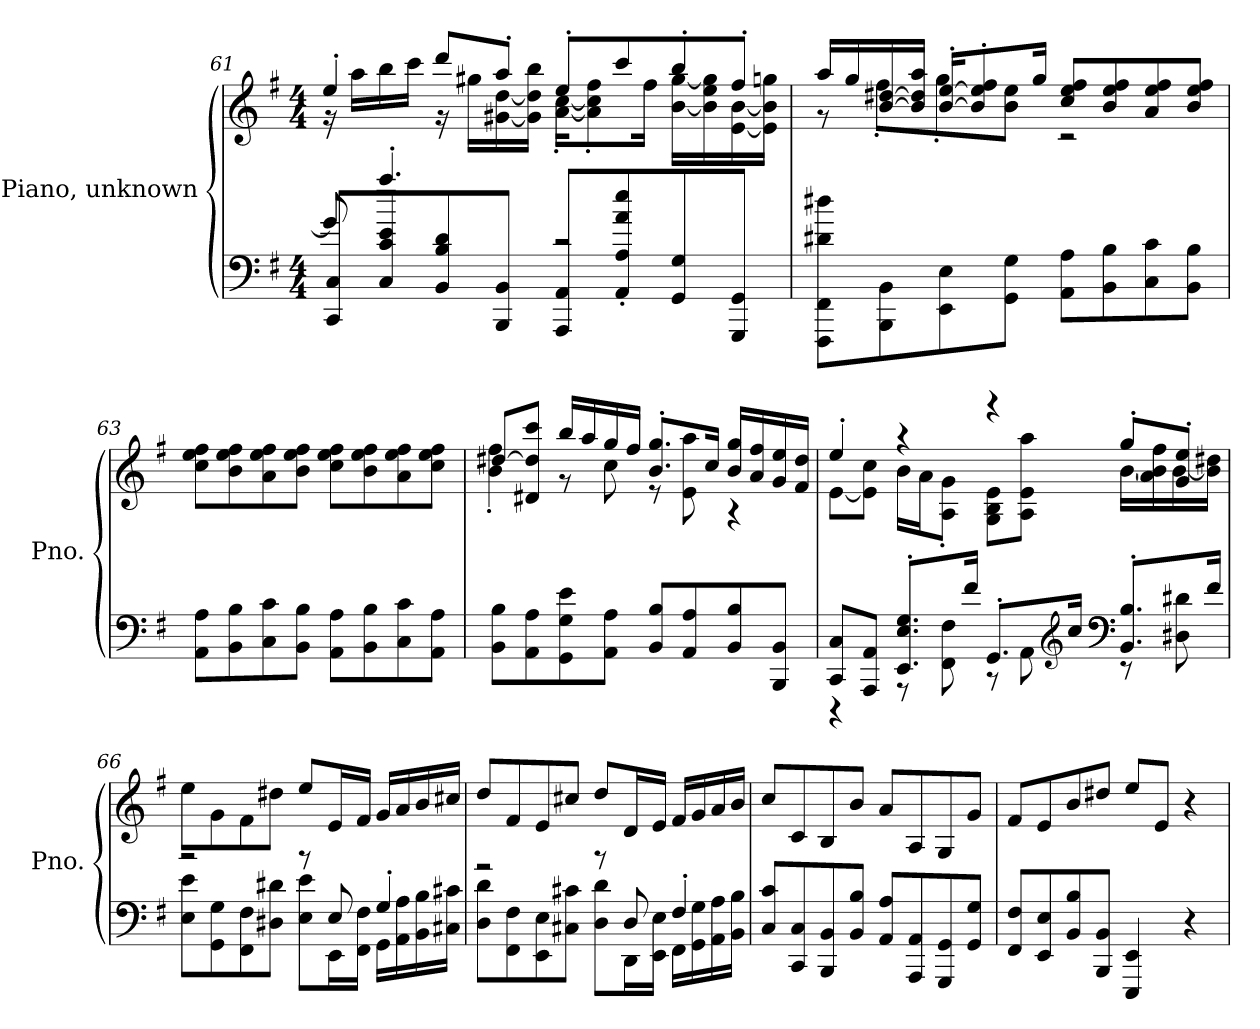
**kern	**kern
*part1	*part1
*staff2	*staff1
*I"Piano, unknown	*
*I'Pno.	*
*clefF4	*clefG2
*k[f#]	*k[f#]
*M4/4	*M4/4
=61	=61
*^	*^
8g/]	8CC/ 8C/L	4ee'/	16r
.	.	.	16aa\LL
4.aa'/	8C/ 8c/ 8e/	.	16bb\
.	.	.	16ccc\JJ
.	8BB/ 8B/ 8d/	8ddd/L	16r
.	.	.	16gg#X\LL
.	8BBB/ 8BB/J	8aa'/J	[16g#X\ [16dd\
.	.	.	16g#\] 16dd\] 16bb\JJ
2r	8AAA/ 8AA/L	8ee'/L	[16a\' [16cc\'KL
.	.	.	8a\]' 8cc\]' 8ff#\'
.	8AA/' 8A/' 8a/' 8ee/'	8ccc/	.
.	.	.	16ff#\Jk
.	8GG/ 8G/	8bb'/	[16b\ [16gg#\LL
.	.	.	16b\] 16ee\ 16gg#\]
.	8GGG/ 8GG/J	8ff#'/J	[16e\ [16b\
.	.	.	16e\] 16b\] 16ggn\JJ
*v	*v	*	*
!!LO:LB:g=z	!!
=62	=62	=62
8FFF#\ 8FF#\ 8d#X\ 8dd#X\L	16aa/LL	8r
.	16gg/	.
8BBB\ 8BB\	[16b/ [16dd#X/	8ff#'\L
.	16b/] 16dd#/] 16aa/JJ	.
8EE\ 8E\	[16b/' [16ee/'KL	8gg'\
.	8b/]' 8ee/]' 8ff#/'	.
8GG\ 8G\J	.	8b\ 8ee\J
.	16gg/Jk	.
8AA\ 8A\L	8cc/ 8ee/ 8ff#/L	2r
8BB\ 8B\	8b/ 8ee/ 8ff#/	.
8C\ 8c\	8a/ 8ee/ 8ff#/	.
8BB\ 8B\J	8b/ 8ee/ 8ff#/J	.
*	*v	*v
=63	=63
8AA\ 8A\L	8cc\ 8ee\ 8ff#\L
8BB\ 8B\	8b\ 8ee\ 8ff#\
8C\ 8c\	8a\ 8ee\ 8ff#\
8BB\ 8B\J	8b\ 8ee\ 8ff#\J
8AA\ 8A\L	8cc\ 8ee\ 8ff#\L
8BB\ 8B\	8b\ 8ee\ 8ff#\
8C\ 8c\	8a\ 8ee\ 8ff#\
8AA\ 8A\J	8cc\ 8ee\ 8ff#\J
!!LO:LB:g=z
=64	=64
*	*^
8BB\ 8B\L	[8dd#X/L	4b\' 4ff#\'
8AA\ 8A\	8d#X/ 8dd#/] 8ccc/J	.
8GG\ 8G\ 8e\	16bb/LL	8r
.	16aa/	.
8AA\ 8A\J	16gg/	8cc\
.	16ff#/JJ	.
8BB/ 8B/L	8.b/' 8.gg/'L	8r
8AA/ 8A/	.	8e\ 8aa\
.	16cc/Jk	.
8BB/ 8B/	16b/ 16gg/LL	4r
.	16a/ 16ff#/	.
8BBB/ 8BB/J	16g/ 16ee/	.
.	16f#/ 16dd#/JJ	.
=65	=65	=65
*^	*	*
8CC/ 8C/L	4r	4ee'/	[8e\L
8AAA/ 8AA/J	.	.	8e\] 8cc\J
8.EE/' 8.E/' 8.G/'L	8r	4r	16b\LL
.	.	.	16a\J
.	8FF#\ 8F#\	.	8A\' 8g\'J
16f#/Jk	.	.	.
8.GG'/L	8r	4r	8G\ 8B\ 8e\L
.	8AA\	.	8A\ 8e\ 8aa\J
*clefG2	*	*	*
16cc/Jk	.	.	.
*clefF4	*	*	*
8.BB/' 8.B/'L	8r	8gg'/L	[16b\LL
.	.	.	16a\ 16b\] 16ff#\
.	8D#X\ 8d#X\	8g/' 8ee/'J	[16b\
16f#/Jk	.	.	16b\] 16dd#X\JJ
*	*	*v	*v
!!LO:PB:g=z
=66	=66	=66
2r	8E\ 8e\L	8ee\L
.	8GG\ 8G\	8g\
.	8FF#\ 8F#\	8f#\
.	8D#X\ 8d#X\J	8dd#X\J
8r	8E\ 8e\L	8ee/L
8E/	16EE\L	16e/L
.	16FF#\ 16F#\JJ	16f#/JJ
4G'/	16GG\LL	16g/LL
.	16AA\ 16A\	16a/
.	16BB\ 16B\	16b/
.	16C#X\ 16c#X\JJ	16cc#X/JJ
=67	=67	=67
2r	8D\ 8d\L	8dd/L
.	8FF#\ 8F#\	8f#/
.	8EE\ 8E\	8e/
.	8C#X\ 8c#X\J	8cc#X/J
8r	8D\ 8d\L	8dd/L
8D/	16DD\L	16d/L
.	16EE\ 16E\JJ	16e/JJ
4F#'/	16FF#\LL	16f#/LL
.	16GG\ 16G\	16g/
.	16AA\ 16A\	16a/
.	16BB\ 16B\JJ	16b/JJ
*v	*v	*
=68	=68
8C/ 8c/L	8cc/L
8CC/ 8C/	8c/
8BBB/ 8BB/	8B/
8BB/ 8B/J	8b/J
8AA/ 8A/L	8a/L
8AAA/ 8AA/	8A/
8GGG/ 8GG/	8G/
8GG/ 8G/J	8g/J
=69	=69
8FF#/ 8F#/L	8f#/L
8EE/ 8E/	8e/
8BB/ 8B/	8b/
8BBB/ 8BB/J	8dd#X/J
4EEE/ 4EE/	8ee/L
.	8e/J
4r	4r
=	=
*-	*-
